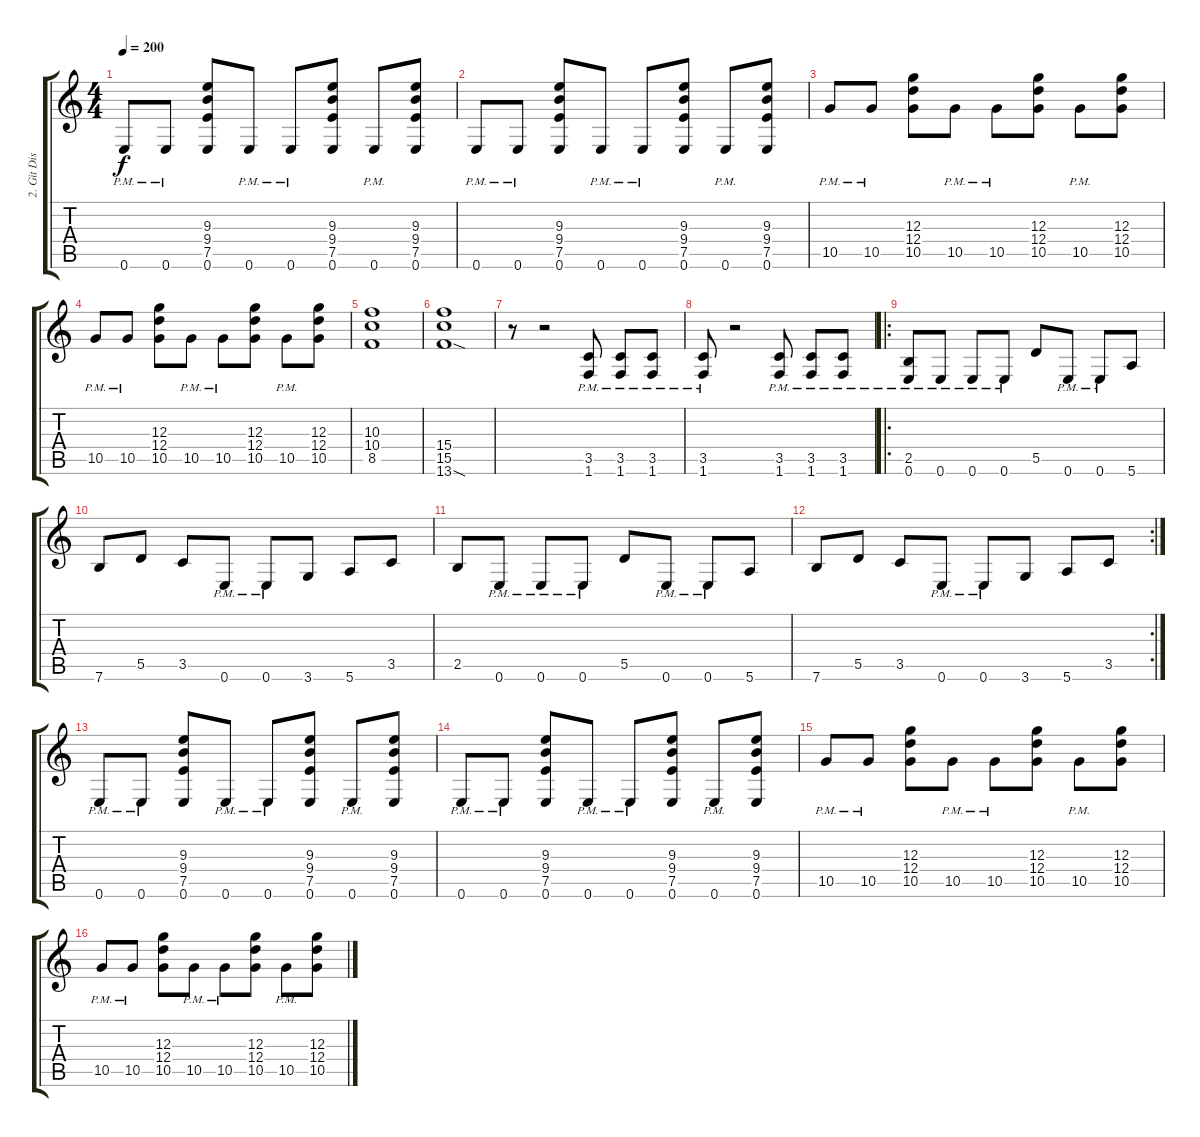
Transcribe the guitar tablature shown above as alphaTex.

\track ("2. Git Dist" "2. Git Dis") {instrument distortionguitar}
\staff {score tabs}
\tuning (E4 B3 G3 D3 A2 E2) {hide}
\ts (4 4)
\tempo 200
\clef g2
\ks c
0.6{pm}.8{dy f} 0.6{pm}.8 (9.3 9.4 7.5 0.6).8 0.6{pm}.8 0.6{pm}.8 (9.3 9.4 7.5 0.6).8 0.6{pm}.8 (9.3 9.4 7.5 0.6).8 |
0.6{pm}.8 0.6{pm}.8 (9.3 9.4 7.5 0.6).8 0.6{pm}.8 0.6{pm}.8 (9.3 9.4 7.5 0.6).8 0.6{pm}.8 (9.3 9.4 7.5 0.6).8 |
10.5{pm}.8 10.5{pm}.8 (12.3 12.4 10.5).8 10.5{pm}.8 10.5{pm}.8 (12.3 12.4 10.5).8 10.5{pm}.8 (12.3 12.4 10.5).8 |
10.5{pm}.8 10.5{pm}.8 (12.3 12.4 10.5).8 10.5{pm}.8 10.5{pm}.8 (12.3 12.4 10.5).8 10.5{pm}.8 (12.3 12.4 10.5).8 |
(10.3 10.4 8.5).1 |
(15.4 15.5 13.6{sod}).1 |
r.8 r.2 (3.5{pm} 1.6{pm}).8 (3.5{pm} 1.6{pm}).8 (3.5{pm} 1.6{pm}).8 |
(3.5{pm} 1.6{pm}).8 r.2 (3.5{pm} 1.6{pm}).8 (3.5{pm} 1.6{pm}).8 (3.5{pm} 1.6{pm}).8 |
\ro
(2.5{pm} 0.6{pm}).8 0.6{pm}.8 0.6{pm}.8 0.6{pm}.8 5.5.8 0.6{pm}.8 0.6{pm}.8 5.6.8 |
7.6.8 5.5.8 3.5.8 0.6{pm}.8 0.6{pm}.8 3.6.8 5.6.8 3.5.8 |
2.5.8 0.6{pm}.8 0.6{pm}.8 0.6{pm}.8 5.5.8 0.6{pm}.8 0.6{pm}.8 5.6.8 |
\rc 2
7.6.8 5.5.8 3.5.8 0.6{pm}.8 0.6{pm}.8 3.6.8 5.6.8 3.5.8 |
0.6{pm}.8 0.6{pm}.8 (9.3 9.4 7.5 0.6).8 0.6{pm}.8 0.6{pm}.8 (9.3 9.4 7.5 0.6).8 0.6{pm}.8 (9.3 9.4 7.5 0.6).8 |
0.6{pm}.8 0.6{pm}.8 (9.3 9.4 7.5 0.6).8 0.6{pm}.8 0.6{pm}.8 (9.3 9.4 7.5 0.6).8 0.6{pm}.8 (9.3 9.4 7.5 0.6).8 |
10.5{pm}.8 10.5{pm}.8 (12.3 12.4 10.5).8 10.5{pm}.8 10.5{pm}.8 (12.3 12.4 10.5).8 10.5{pm}.8 (12.3 12.4 10.5).8 |
10.5{pm}.8 10.5{pm}.8 (12.3 12.4 10.5).8 10.5{pm}.8 10.5{pm}.8 (12.3 12.4 10.5).8 10.5{pm}.8 (12.3 12.4 10.5).8
